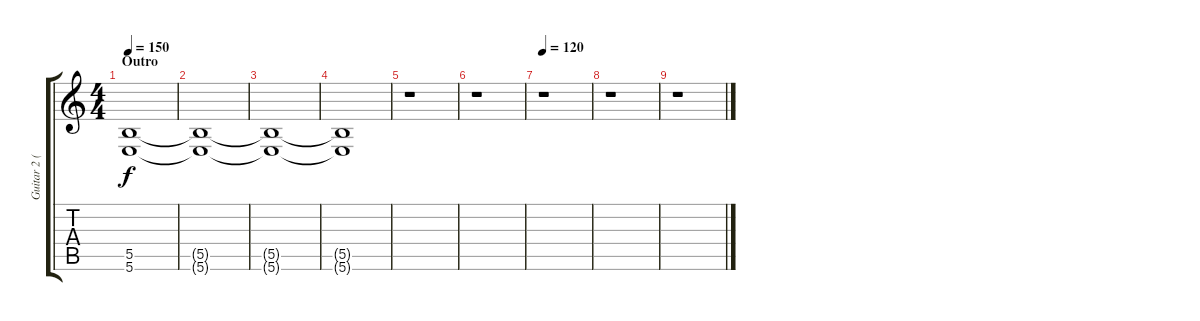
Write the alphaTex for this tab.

\track ("Guitar 2 (P.Mueller)" "Guitar 2 (") {instrument distortionguitar}
\staff {score tabs}
\tuning (Db4 Ab3 E3 B2 Gb2 B1) {hide}
\ts (4 4)
\section ("" "Outro")
\tempo 150
\clef g2
\ks c
(5.5 5.6).1{dy f volume 7 balance 8} |
(5.5{t} 5.6{t}).1 |
(5.5{t} 5.6{t}).1{volume 0} |
(5.5{t} 5.6{t}).1 |
r.1 |
r.1 |
\tempo 120
r.1 |
r.1 |
r.1
